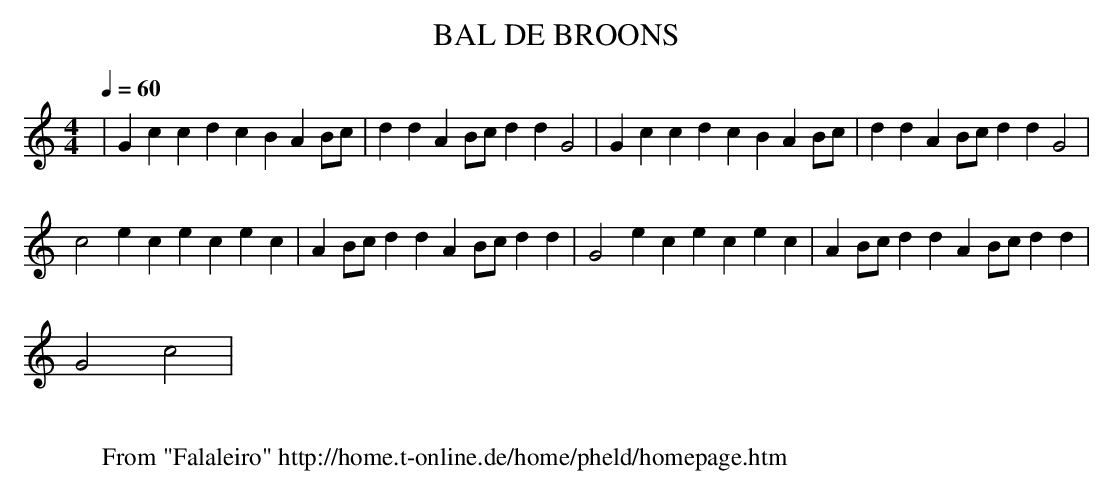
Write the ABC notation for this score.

X:1
T:BAL DE BROONS
M:4/4
L:1/4
Q:1/4=60
K:C
|Gccd cBAB/2c/2|ddAB/2c/2 ddG2|Gccd cBAB/2c/2|ddAB/2c/2 ddG2|
c2ec ecec|AB/2c/2dd AB/2c/2dd|G2ec ecec|AB/2c/2dd AB/2c/2dd|
G2c2|
W:
W: From "Falaleiro" http://home.t-online.de/home/pheld/homepage.htm
